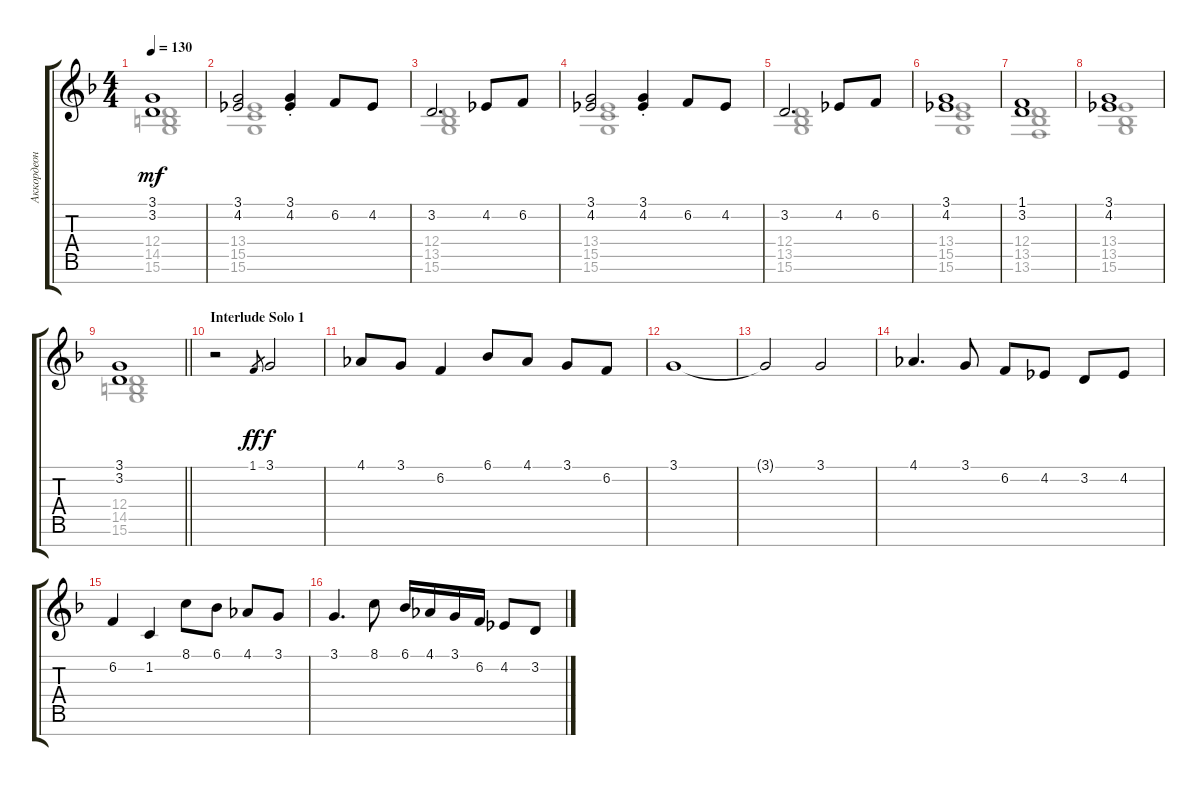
\track ("Аккордеон" "Аккордеон") {instrument accordion}
\staff {score tabs}
\tuning (E4 B3 G3 D3 A2 E2 B1) {hide}
\voice
\ts (4 4)
\tempo 130
\clef g2
\ks dminor
(3.1 3.2).1{dy mf} |
(3.1 4.2).2 (3.1{st} 4.2{st}).4 6.2.8 4.2.8 |
3.2.2{d} 4.2.8 6.2.8 |
(3.1 4.2).2 (3.1{st} 4.2{st}).4 6.2.8 4.2.8 |
3.2.2{d} 4.2.8 6.2.8 |
(3.1 4.2).1 |
(1.1 3.2).1 |
(3.1 4.2).1 |
\barLineRight lightlight
(3.1 3.2).1 |
\section ("" "Interlude Solo 1")
r.2 1.1.8{gr dy ff} 3.1.2{dy f} |
4.1.8 3.1.8 6.2.4 6.1.8 4.1.8 3.1.8 6.2.8 |
3.1.1 |
3.1{t}.2 3.1.2 |
4.1.4{d} 3.1.8 6.2.8 4.2.8 3.2.8 4.2.8 |
6.2.4 1.2.4 8.1.8 6.1.8 4.1.8 3.1.8 |
3.1.4{d} 8.1.8 6.1.16 4.1.16 3.1.16 6.2.16 4.2.8 3.2.8
\voice
\clef g2
\ottava regular
\simile none
\ks dminor
(12.4 14.5 15.6).1{dy mf} |
(13.4 15.5 15.6).1 |
(12.4 13.5 15.6).1 |
(13.4 15.5 15.6).1 |
(12.4 13.5 15.6).1 |
(13.4 15.5 15.6).1 |
(12.4 13.5 13.6).1 |
(13.4 13.5 15.6).1 |
\barLineRight lightlight
(12.4 14.5 15.6).1 |
|
|
|
|
|
|
